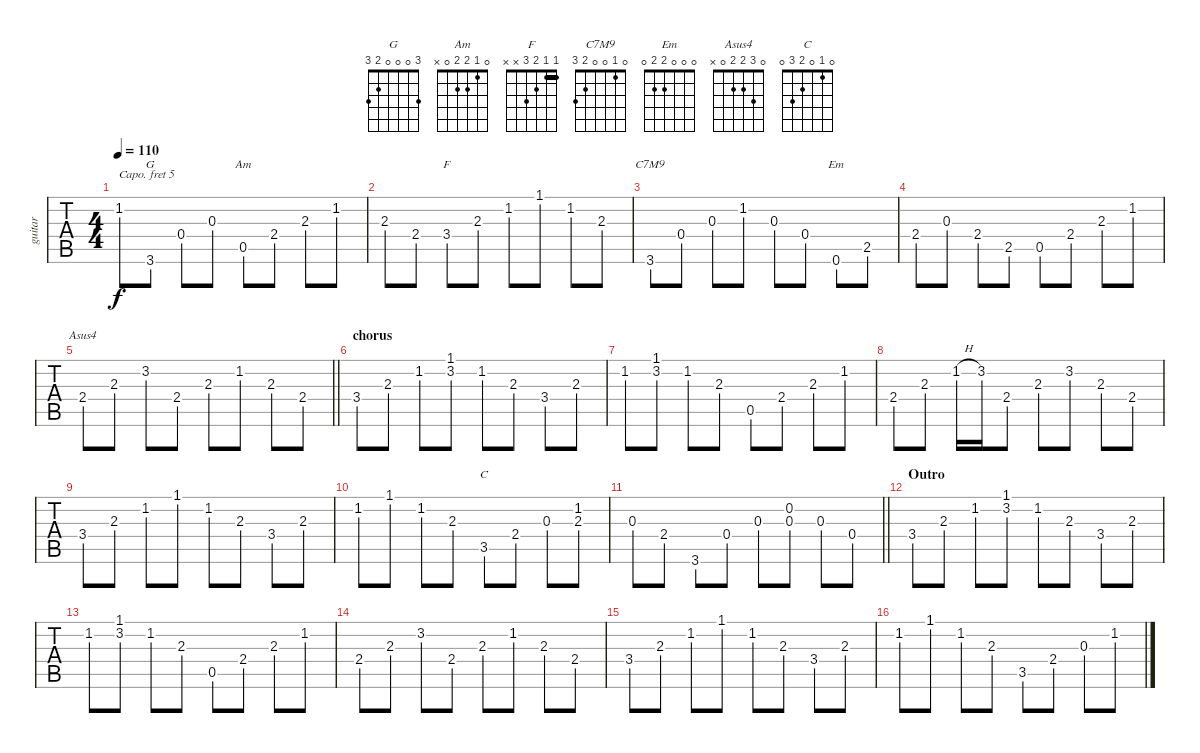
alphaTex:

\track ("guitar" "guitar") {instrument acousticguitarnylon}
\staff {tabs}
\capo 5
\tuning (E4 B3 G3 D3 A2 E2) {hide}
\chord ("G" 3 0 0 0 2 3)
\chord ("Am" 0 1 2 2 0 x)
\chord ("F" 1 1 2 3 x x) {barre 1}
\chord ("C7M9" 0 1 0 0 2 3)
\chord ("Em" 0 0 0 2 2 0)
\chord ("Asus4" 0 3 2 2 0 x)
\chord ("C" 0 1 0 2 3 0)
\ts (4 4)
\tempo 110
\clef g2
\ks c
1.2.8{dy f} 3.6.8{ch "G"} 0.4.8 0.3.8 0.5.8{ch "Am"} 2.4.8 2.3.8 1.2.8 |
2.3.8 2.4.8 3.4.8{ch "F"} 2.3.8 1.2.8 1.1.8 1.2.8 2.3.8 |
3.6.8{ch "C7M9"} 0.4.8 0.3.8 1.2.8 0.3.8 0.4.8 0.6.8{ch "Em"} 2.5.8 |
2.4.8 0.3.8 2.4.8 2.5.8 0.5.8 2.4.8 2.3.8 1.2.8 |
\barLineRight lightlight
2.4.8{ch "Asus4"} 2.3.8 3.2.8 2.4.8 2.3.8 1.2.8 2.3.8 2.4.8 |
\section ("" "chorus")
3.4.8 2.3.8 1.2.8 (1.1 3.2).8 1.2.8 2.3.8 3.4.8 2.3.8 |
1.2.8 (1.1 3.2).8 1.2.8 2.3.8 0.5.8 2.4.8 2.3.8 1.2.8 |
2.4.8 2.3.8 1.2{h}.16 3.2.16 2.4.8 2.3.8 3.2.8 2.3.8 2.4.8 |
3.4.8 2.3.8 1.2.8 1.1.8 1.2.8 2.3.8 3.4.8 2.3.8 |
1.2.8 1.1.8 1.2.8 2.3.8 3.5.8{ch "C"} 2.4.8 0.3.8 (1.2 2.3).8 |
\barLineRight lightlight
0.3.8 2.4.8 3.6.8 0.4.8 0.3.8 (0.2 0.3).8 0.3.8 0.4.8 |
\section ("" "Outro")
3.4.8 2.3.8 1.2.8 (1.1 3.2).8 1.2.8 2.3.8 3.4.8 2.3.8 |
1.2.8 (1.1 3.2).8 1.2.8 2.3.8 0.5.8 2.4.8 2.3.8 1.2.8 |
2.4.8 2.3.8 3.2.8 2.4.8 2.3.8 1.2.8 2.3.8 2.4.8 |
3.4.8 2.3.8 1.2.8 1.1.8 1.2.8 2.3.8 3.4.8 2.3.8 |
1.2.8 1.1.8 1.2.8 2.3.8 3.5.8 2.4.8 0.3.8 1.2.8
